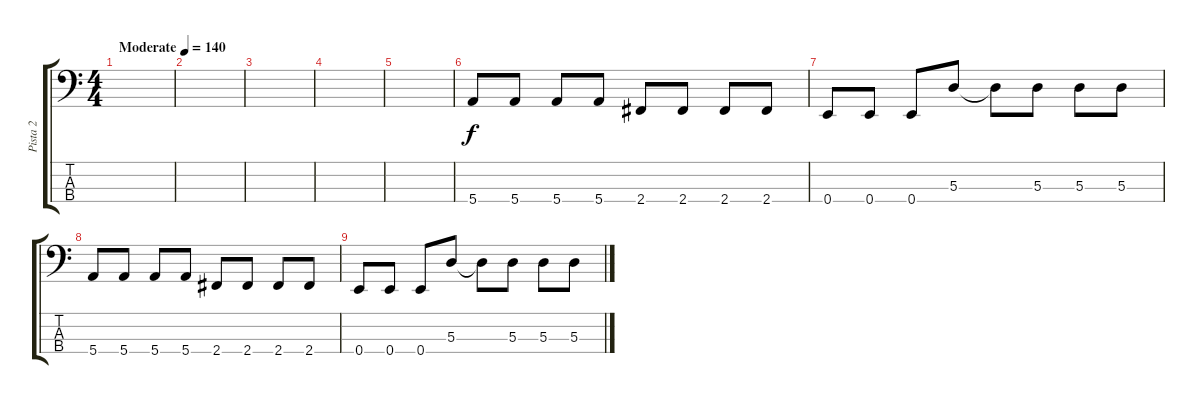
\track ("Pista 2" "Pista 2") {instrument electricbassfinger}
\staff {score tabs}
\tuning (G2 D2 A1 E1) {hide}
\ts (4 4)
\tempo (140 "Moderate")
\clef f4
\ks c
|
|
|
|
|
5.4.8 5.4.8 5.4.8 5.4.8 2.4.8 2.4.8 2.4.8 2.4.8 |
0.4.8 0.4.8 0.4.8 5.3.8 5.3{t}.8 5.3.8 5.3.8 5.3.8 |
5.4.8 5.4.8 5.4.8 5.4.8 2.4.8 2.4.8 2.4.8 2.4.8 |
0.4.8 0.4.8 0.4.8 5.3.8 5.3{t}.8 5.3.8 5.3.8 5.3.8
